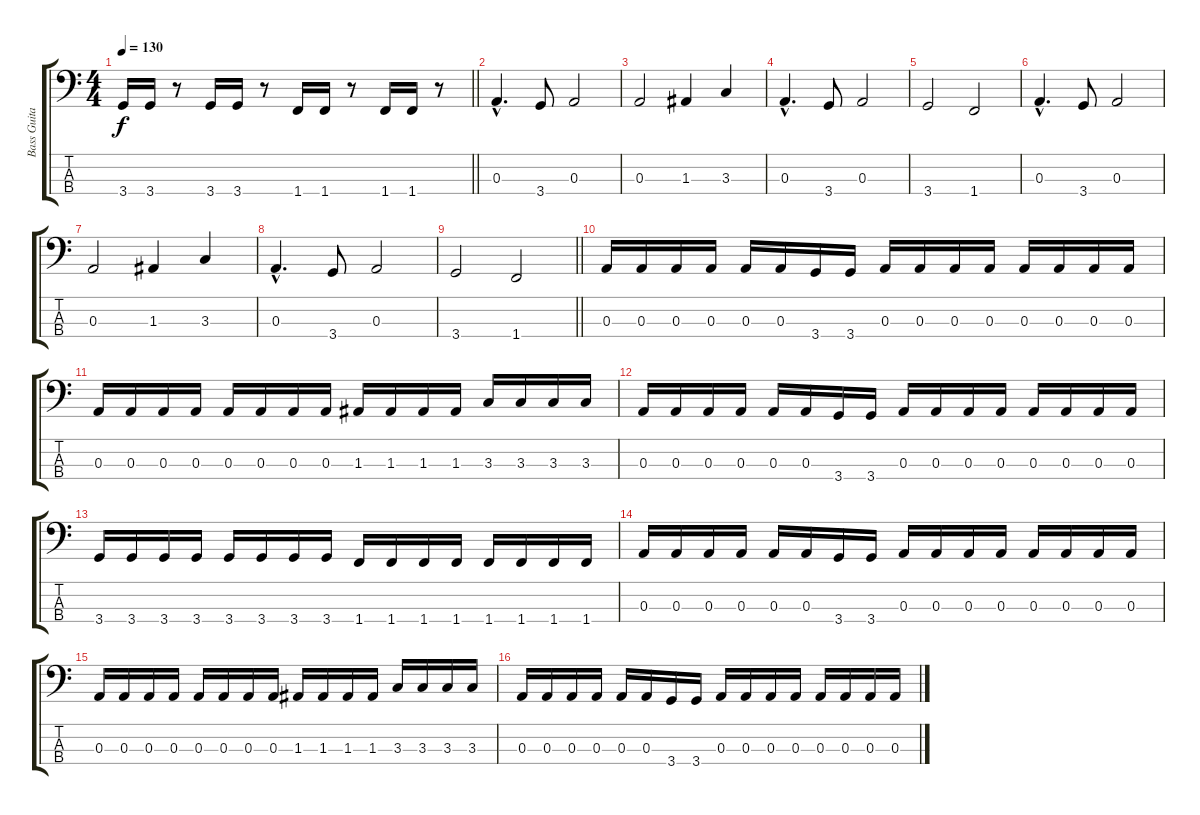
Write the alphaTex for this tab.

\track ("Bass Guitar" "Bass Guita") {instrument electricbasspick}
\staff {score tabs}
\tuning (G2 D2 A1 E1) {hide}
\ts (4 4)
\tempo 130
\clef f4
\barLineRight lightlight
\ks c
3.4.16{dy f} 3.4.16 r.8 3.4.16 3.4.16 r.8 1.4.16 1.4.16 r.8 1.4.16 1.4.16 r.8 |
0.3{hac}.4{d} 3.4.8 0.3.2 |
0.3.2 1.3.4 3.3.4 |
0.3{hac}.4{d} 3.4.8 0.3.2 |
3.4.2 1.4.2 |
0.3{hac}.4{d} 3.4.8 0.3.2 |
0.3.2 1.3.4 3.3.4 |
0.3{hac}.4{d} 3.4.8 0.3.2 |
\barLineRight lightlight
3.4.2 1.4.2 |
0.3.16 0.3.16 0.3.16 0.3.16 0.3.16 0.3.16 3.4.16 3.4.16 0.3.16 0.3.16 0.3.16 0.3.16 0.3.16 0.3.16 0.3.16 0.3.16 |
0.3.16 0.3.16 0.3.16 0.3.16 0.3.16 0.3.16 0.3.16 0.3.16 1.3.16 1.3.16 1.3.16 1.3.16 3.3.16 3.3.16 3.3.16 3.3.16 |
0.3.16 0.3.16 0.3.16 0.3.16 0.3.16 0.3.16 3.4.16 3.4.16 0.3.16 0.3.16 0.3.16 0.3.16 0.3.16 0.3.16 0.3.16 0.3.16 |
3.4.16 3.4.16 3.4.16 3.4.16 3.4.16 3.4.16 3.4.16 3.4.16 1.4.16 1.4.16 1.4.16 1.4.16 1.4.16 1.4.16 1.4.16 1.4.16 |
0.3.16 0.3.16 0.3.16 0.3.16 0.3.16 0.3.16 3.4.16 3.4.16 0.3.16 0.3.16 0.3.16 0.3.16 0.3.16 0.3.16 0.3.16 0.3.16 |
0.3.16 0.3.16 0.3.16 0.3.16 0.3.16 0.3.16 0.3.16 0.3.16 1.3.16 1.3.16 1.3.16 1.3.16 3.3.16 3.3.16 3.3.16 3.3.16 |
0.3.16 0.3.16 0.3.16 0.3.16 0.3.16 0.3.16 3.4.16 3.4.16 0.3.16 0.3.16 0.3.16 0.3.16 0.3.16 0.3.16 0.3.16 0.3.16
